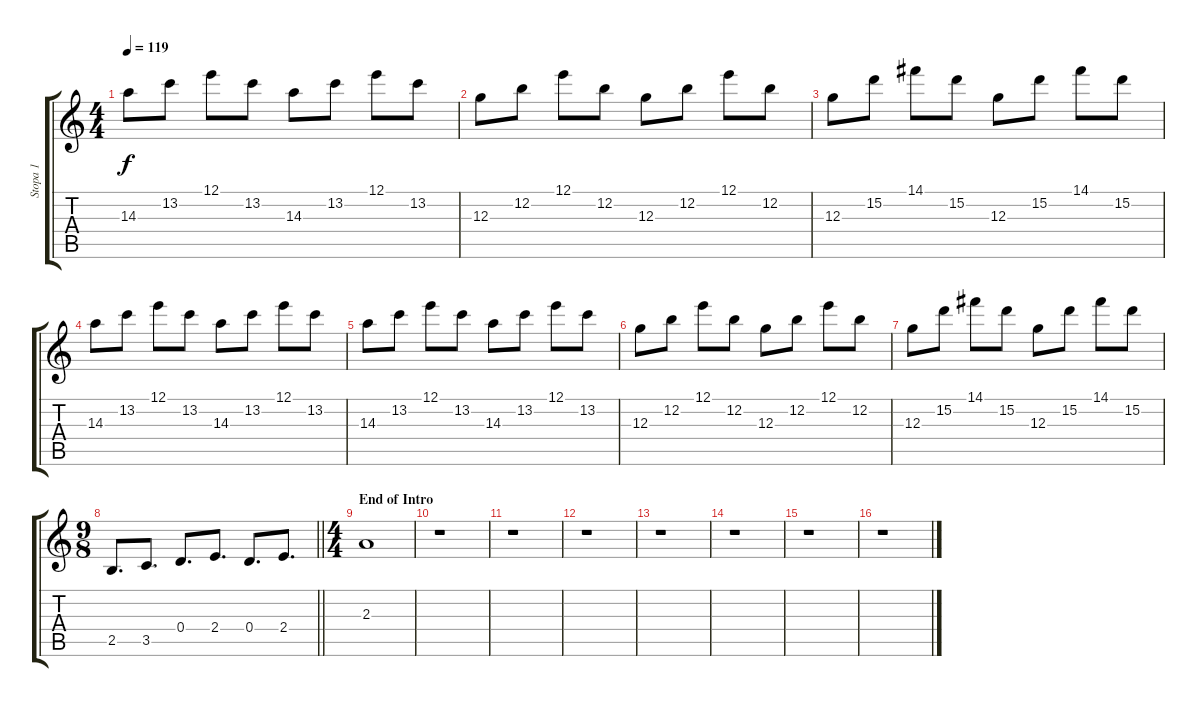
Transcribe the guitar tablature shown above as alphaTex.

\track ("Stopa 1" "Stopa 1") {instrument acousticguitarsteel}
\staff {score tabs}
\tuning (E4 B3 G3 D3 A2 E2) {hide}
\ts (4 4)
\tempo 119
\clef g2
\ks c
14.3.8{dy f} 13.2.8 12.1.8 13.2.8 14.3.8 13.2.8 12.1.8 13.2.8 |
12.3.8 12.2.8 12.1.8 12.2.8 12.3.8 12.2.8 12.1.8 12.2.8 |
12.3.8 15.2.8 14.1.8 15.2.8 12.3.8 15.2.8 14.1.8 15.2.8 |
14.3.8 13.2.8 12.1.8 13.2.8 14.3.8 13.2.8 12.1.8 13.2.8 |
14.3.8 13.2.8 12.1.8 13.2.8 14.3.8 13.2.8 12.1.8 13.2.8 |
12.3.8 12.2.8 12.1.8 12.2.8 12.3.8 12.2.8 12.1.8 12.2.8 |
12.3.8 15.2.8 14.1.8 15.2.8 12.3.8 15.2.8 14.1.8 15.2.8 |
\ts (9 8)
\barLineRight lightlight
2.5.8{d} 3.5.8{d} 0.4.8{d} 2.4.8{d} 0.4.8{d} 2.4.8{d} |
\ts (4 4)
\section ("" "End of Intro")
2.3.1 |
r.1 |
r.1 |
r.1 |
r.1 |
r.1 |
r.1 |
r.1
